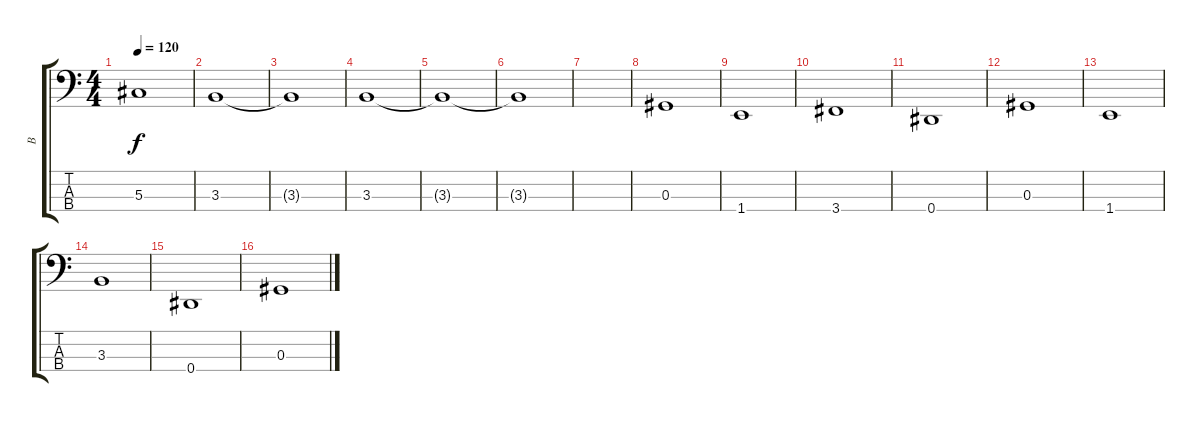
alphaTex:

\track ("B" "B") {instrument electricbassfinger}
\staff {score tabs}
\tuning (Gb2 Db2 Ab1 Eb1) {hide}
\ts (4 4)
\tempo 120
\clef f4
\ks c
5.3.1{dy f} |
3.3.1 |
3.3{t}.1 |
3.3.1 |
3.3{t}.1 |
3.3{t}.1 |
|
0.3.1 |
1.4.1 |
3.4.1 |
0.4.1 |
0.3.1 |
1.4.1 |
3.3.1 |
0.4.1 |
0.3.1
